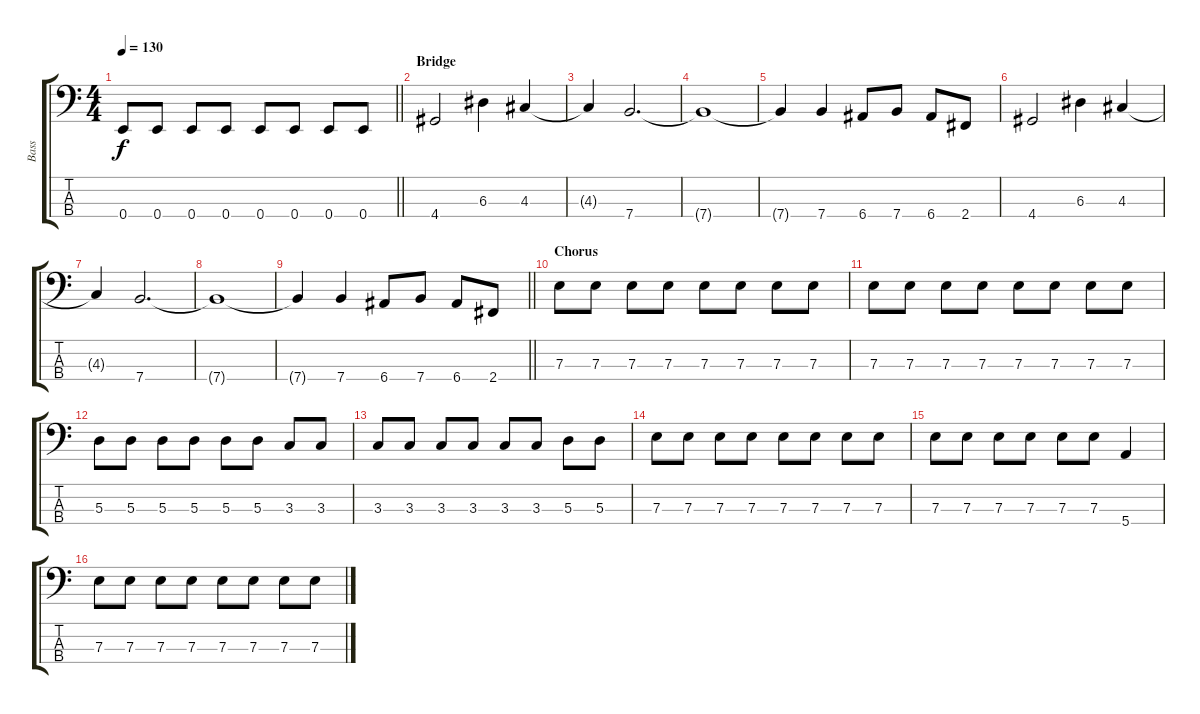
\track ("Bass" "Bass") {instrument electricbassfinger}
\staff {score tabs}
\tuning (G2 D2 A1 E1) {hide}
\ts (4 4)
\tempo 130
\clef f4
\barLineRight lightlight
\ks c
0.4.8{dy f} 0.4.8 0.4.8 0.4.8 0.4.8 0.4.8 0.4.8 0.4.8 |
\section ("" "Bridge")
4.4.2 6.3.4 4.3.4 |
4.3{t}.4 7.4.2{d} |
7.4{t}.1 |
7.4{t}.4 7.4.4 6.4.8 7.4.8 6.4.8 2.4.8 |
4.4.2 6.3.4 4.3.4 |
4.3{t}.4 7.4.2{d} |
7.4{t}.1 |
\barLineRight lightlight
7.4{t}.4 7.4.4 6.4.8 7.4.8 6.4.8 2.4.8 |
\section ("" "Chorus")
7.3.8 7.3.8 7.3.8 7.3.8 7.3.8 7.3.8 7.3.8 7.3.8 |
7.3.8 7.3.8 7.3.8 7.3.8 7.3.8 7.3.8 7.3.8 7.3.8 |
5.3.8 5.3.8 5.3.8 5.3.8 5.3.8 5.3.8 3.3.8 3.3.8 |
3.3.8 3.3.8 3.3.8 3.3.8 3.3.8 3.3.8 5.3.8 5.3.8 |
7.3.8 7.3.8 7.3.8 7.3.8 7.3.8 7.3.8 7.3.8 7.3.8 |
7.3.8 7.3.8 7.3.8 7.3.8 7.3.8 7.3.8 5.4.4 |
7.3.8 7.3.8 7.3.8 7.3.8 7.3.8 7.3.8 7.3.8 7.3.8
